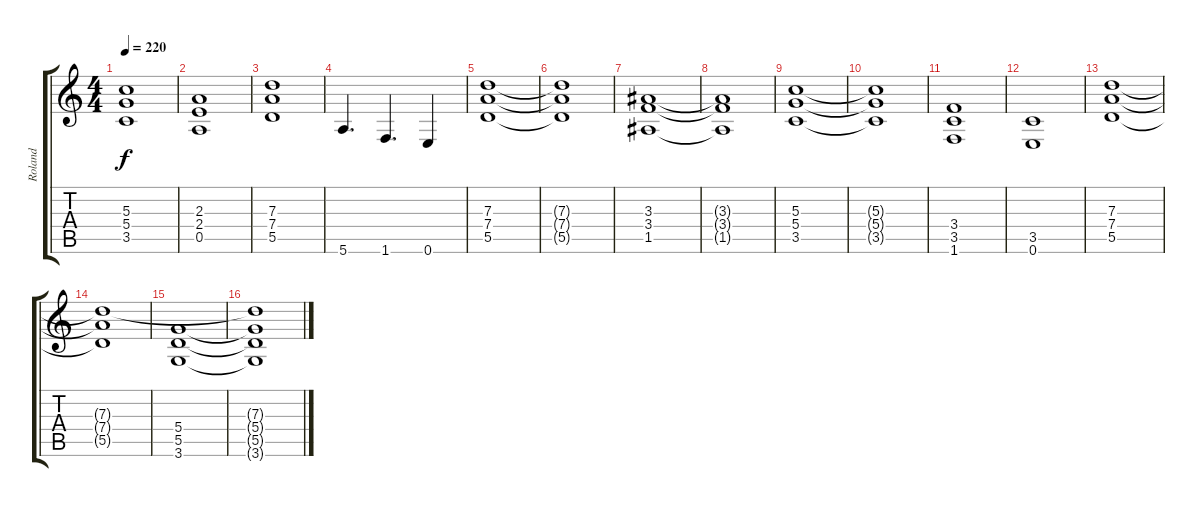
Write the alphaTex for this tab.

\track ("Roland" "Roland") {instrument distortionguitar}
\staff {score tabs}
\tuning (E4 B3 G3 D3 A2 E2) {hide}
\ts (4 4)
\tempo 220
\clef g2
\ks c
(5.3 5.4 3.5).1{dy f} |
(2.3 2.4 0.5).1 |
(7.3 7.4 5.5).1 |
5.6.4{d} 1.6.4{d} 0.6.4 |
(7.3 7.4 5.5).1 |
(7.3{t} 7.4{t} 5.5{t}).1 |
(3.3 3.4 1.5).1 |
(3.3{t} 3.4{t} 1.5{t}).1 |
(5.3 5.4 3.5).1 |
(5.3{t} 5.4{t} 3.5{t}).1 |
(3.4 3.5 1.6).1 |
(3.5 0.6).1 |
(7.3 7.4 5.5).1 |
(7.3{t} 7.4{t} 5.5{t}).1 |
(5.4 5.5 3.6).1 |
(7.3{t} 5.4{t} 5.5{t} 3.6{t}).1
